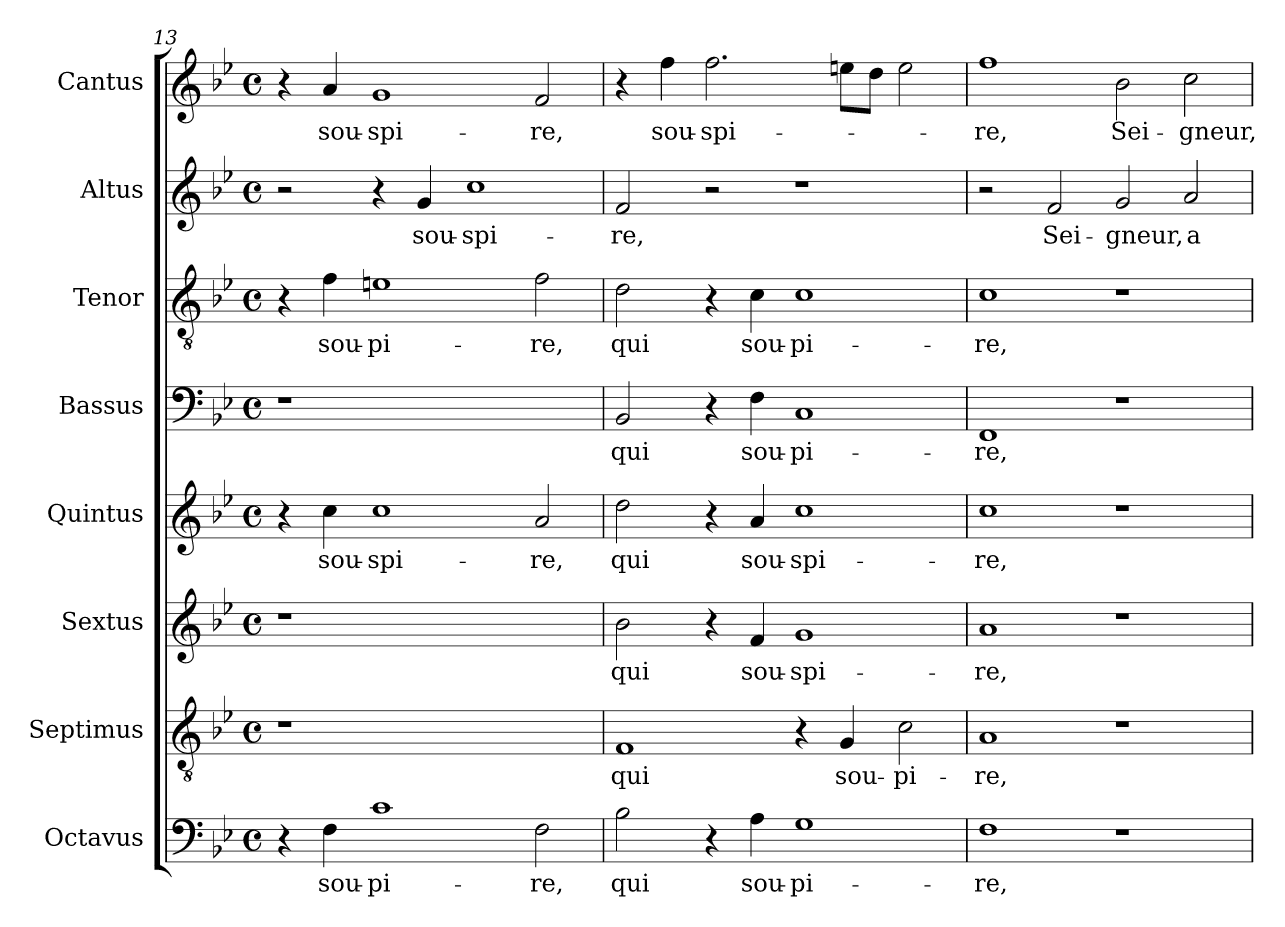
**kern	**text	**kern	**text	**kern	**text	**kern	**text	**kern	**text	**kern	**text	**kern	**text	**kern	**text
*part8	*part8	*part7	*part7	*part6	*part6	*part5	*part5	*part4	*part4	*part3	*part3	*part2	*part2	*part1	*part1
*staff8	*staff8	*staff7	*staff7	*staff6	*staff6	*staff5	*staff5	*staff4	*staff4	*staff3	*staff3	*staff2	*staff2	*staff1	*staff1
*I"Octavus	*	*I"Septimus	*	*I"Sextus	*	*I"Quintus	*	*I"Bassus	*	*I"Tenor	*	*I"Altus	*	*I"Cantus	*
*I'Oc	*	*I'Sp	*	*I'Sx	*	*I'Qn	*	*I'B	*	*I'T	*	*I'A	*	*I'C	*
!!LO:LB:g=z
*clefF4	*	*clefGv2	*	*clefG2	*	*clefG2	*	*clefF4	*	*clefGv2	*	*clefG2	*	*clefG2	*
*k[b-e-]	*	*k[b-e-]	*	*k[b-e-]	*	*k[b-e-]	*	*k[b-e-]	*	*k[b-e-]	*	*k[b-e-]	*	*k[b-e-]	*
*B-:	*	*B-:	*	*B-:	*	*B-:	*	*B-:	*	*B-:	*	*B-:	*	*B-:	*
*M4/4	*	*M4/4	*	*M4/4	*	*M4/4	*	*M4/4	*	*M4/4	*	*M4/4	*	*M4/4	*
*met(c)	*	*met(c)	*	*met(c)	*	*met(c)	*	*met(c)	*	*met(c)	*	*met(c)	*	*met(c)	*
=13	=13	=13	=13	=13	=13	=13	=13	=13	=13	=13	=13	=13	=13	=13	=13
4r	.	1r	.	1r	.	4r	.	1r	.	4r	.	2r	.	4r	.
!	!LO:LY:b	!	!	!	!	!	!LO:LY:b	!	!	!	!LO:LY:b	!	!	!	!LO:LY:b
4F\	sou-	.	.	.	.	4cc\	sou-	.	.	4f\	sou-	.	.	4a/	sou-
!	!LO:LY:b	!	!	!	!	!	!LO:LY:b	!	!	!	!LO:LY:b	!	!	!	!LO:LY:b
1c	-pi-	.	.	.	.	1cc	-spi-	.	.	1en	-pi-	4r	.	1g	-spi-
!	!	!	!	!	!	!	!	!	!	!	!	!	!LO:LY:b	!	!
.	.	.	.	.	.	.	.	.	.	.	.	4g/	sou-	.	.
!	!	!	!	!	!	!	!	!	!	!	!	!	!LO:LY:b	!	!
.	.	1ryy	.	1ryy	.	.	.	1ryy	.	.	.	1cc	-spi-	.	.
!	!LO:LY:b	!	!	!	!	!	!LO:LY:b	!	!	!	!LO:LY:b	!	!	!	!LO:LY:b
2F\	-re,	.	.	.	.	2a/	-re,	.	.	2f\	-re,	.	.	2f/	-re,
=14	=14	=14	=14	=14	=14	=14	=14	=14	=14	=14	=14	=14	=14	=14	=14
!	!LO:LY:b	!	!LO:LY:b	!	!LO:LY:b	!	!LO:LY:b	!	!LO:LY:b	!	!LO:LY:b	!	!LO:LY:b	!	!
2B-\	qui	1F	qui	2b-\	qui	2dd\	qui	2BB-/	qui	2d\	qui	2f/	-re,	4r	.
!	!	!	!	!	!	!	!	!	!	!	!	!	!	!	!LO:LY:b
.	.	.	.	.	.	.	.	.	.	.	.	.	.	4ff\	sou-
!	!	!	!	!	!	!	!	!	!	!	!	!	!	!	!LO:LY:b
4r	.	.	.	4r	.	4r	.	4r	.	4r	.	2r	.	2.ff\	-spi-
!	!LO:LY:b	!	!	!	!LO:LY:b	!	!LO:LY:b	!	!LO:LY:b	!	!LO:LY:b	!	!	!	!
4A\	sou-	.	.	4f/	sou-	4a/	sou-	4F\	sou-	4c\	sou-	.	.	.	.
!	!LO:LY:b	!	!	!	!LO:LY:b	!	!LO:LY:b	!	!LO:LY:b	!	!LO:LY:b	!	!	!	!
1G	-pi-	4r	.	1g	-spi-	1cc	-spi-	1C	-pi-	1c	-pi-	1r	.	.	.
!	!	!	!LO:LY:b	!	!	!	!	!	!	!	!	!	!	!	!
.	.	4G/	sou-	.	.	.	.	.	.	.	.	.	.	8een\L	.
.	.	.	.	.	.	.	.	.	.	.	.	.	.	8dd\J	.
!	!	!	!LO:LY:b	!	!	!	!	!	!	!	!	!	!	!	!
.	.	2c\	-pi-	.	.	.	.	.	.	.	.	.	.	2ee\	.
=15	=15	=15	=15	=15	=15	=15	=15	=15	=15	=15	=15	=15	=15	=15	=15
!	!LO:LY:b	!	!LO:LY:b	!	!LO:LY:b	!	!LO:LY:b	!	!LO:LY:b	!	!LO:LY:b	!	!	!	!LO:LY:b
1F	-re,	1A	-re,	1a	-re,	1cc	-re,	1FF	-re,	1c	-re,	2r	.	1ff	-re,
!	!	!	!	!	!	!	!	!	!	!	!	!	!LO:LY:b	!	!
.	.	.	.	.	.	.	.	.	.	.	.	2f/	Sei-	.	.
!	!	!	!	!	!	!	!	!	!	!	!	!	!LO:LY:b	!	!LO:LY:b
1r	.	1r	.	1r	.	1r	.	1r	.	1r	.	2g/	-gneur,	2b-\	Sei-
!	!	!	!	!	!	!	!	!	!	!	!	!	!LO:LY:b	!	!LO:LY:b
.	.	.	.	.	.	.	.	.	.	.	.	2a/	a-	2cc\	-gneur,
=	=	=	=	=	=	=	=	=	=	=	=	=	=	=	=
*-	*-	*-	*-	*-	*-	*-	*-	*-	*-	*-	*-	*-	*-	*-	*-
